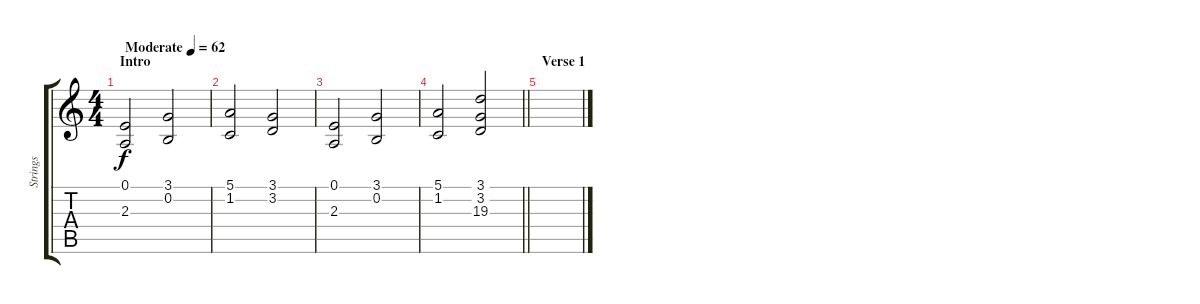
\track ("Strings" "Strings") {instrument stringensemble2}
\staff {score tabs}
\tuning (E4 B3 G3 D3 A2 E2) {hide}
\ts (4 4)
\section ("" "Intro")
\tempo (62 "Moderate")
\clef g2
\ks aminor
(0.1 2.3).2{dy f instrument stringensemble2} (3.1 0.2).2 |
(5.1 1.2).2 (3.1 3.2).2 |
(0.1 2.3).2 (3.1 0.2).2 |
\barLineRight lightlight
(5.1 1.2).2 (3.1 3.2 19.3).2 |
\section ("" "Verse 1")
